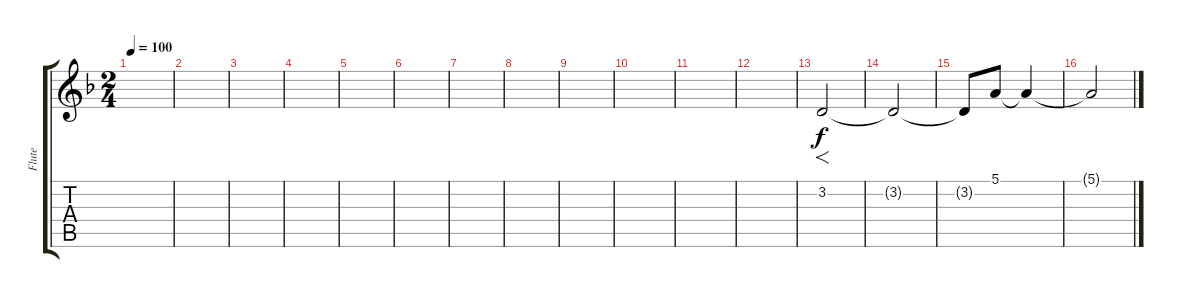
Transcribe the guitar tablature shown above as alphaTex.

\track ("Flute" "Flute") {instrument panflute}
\staff {score tabs}
\tuning (E4 B3 G3 D3 A2 E2) {hide}
\ts (2 4)
\tempo 100
\clef g2
\ks dminor
|
|
|
|
|
|
|
|
|
|
|
|
3.2.2{f} |
3.2{t}.2 |
3.2{t}.8 5.1.8 5.1{t}.4 |
5.1{t}.2
